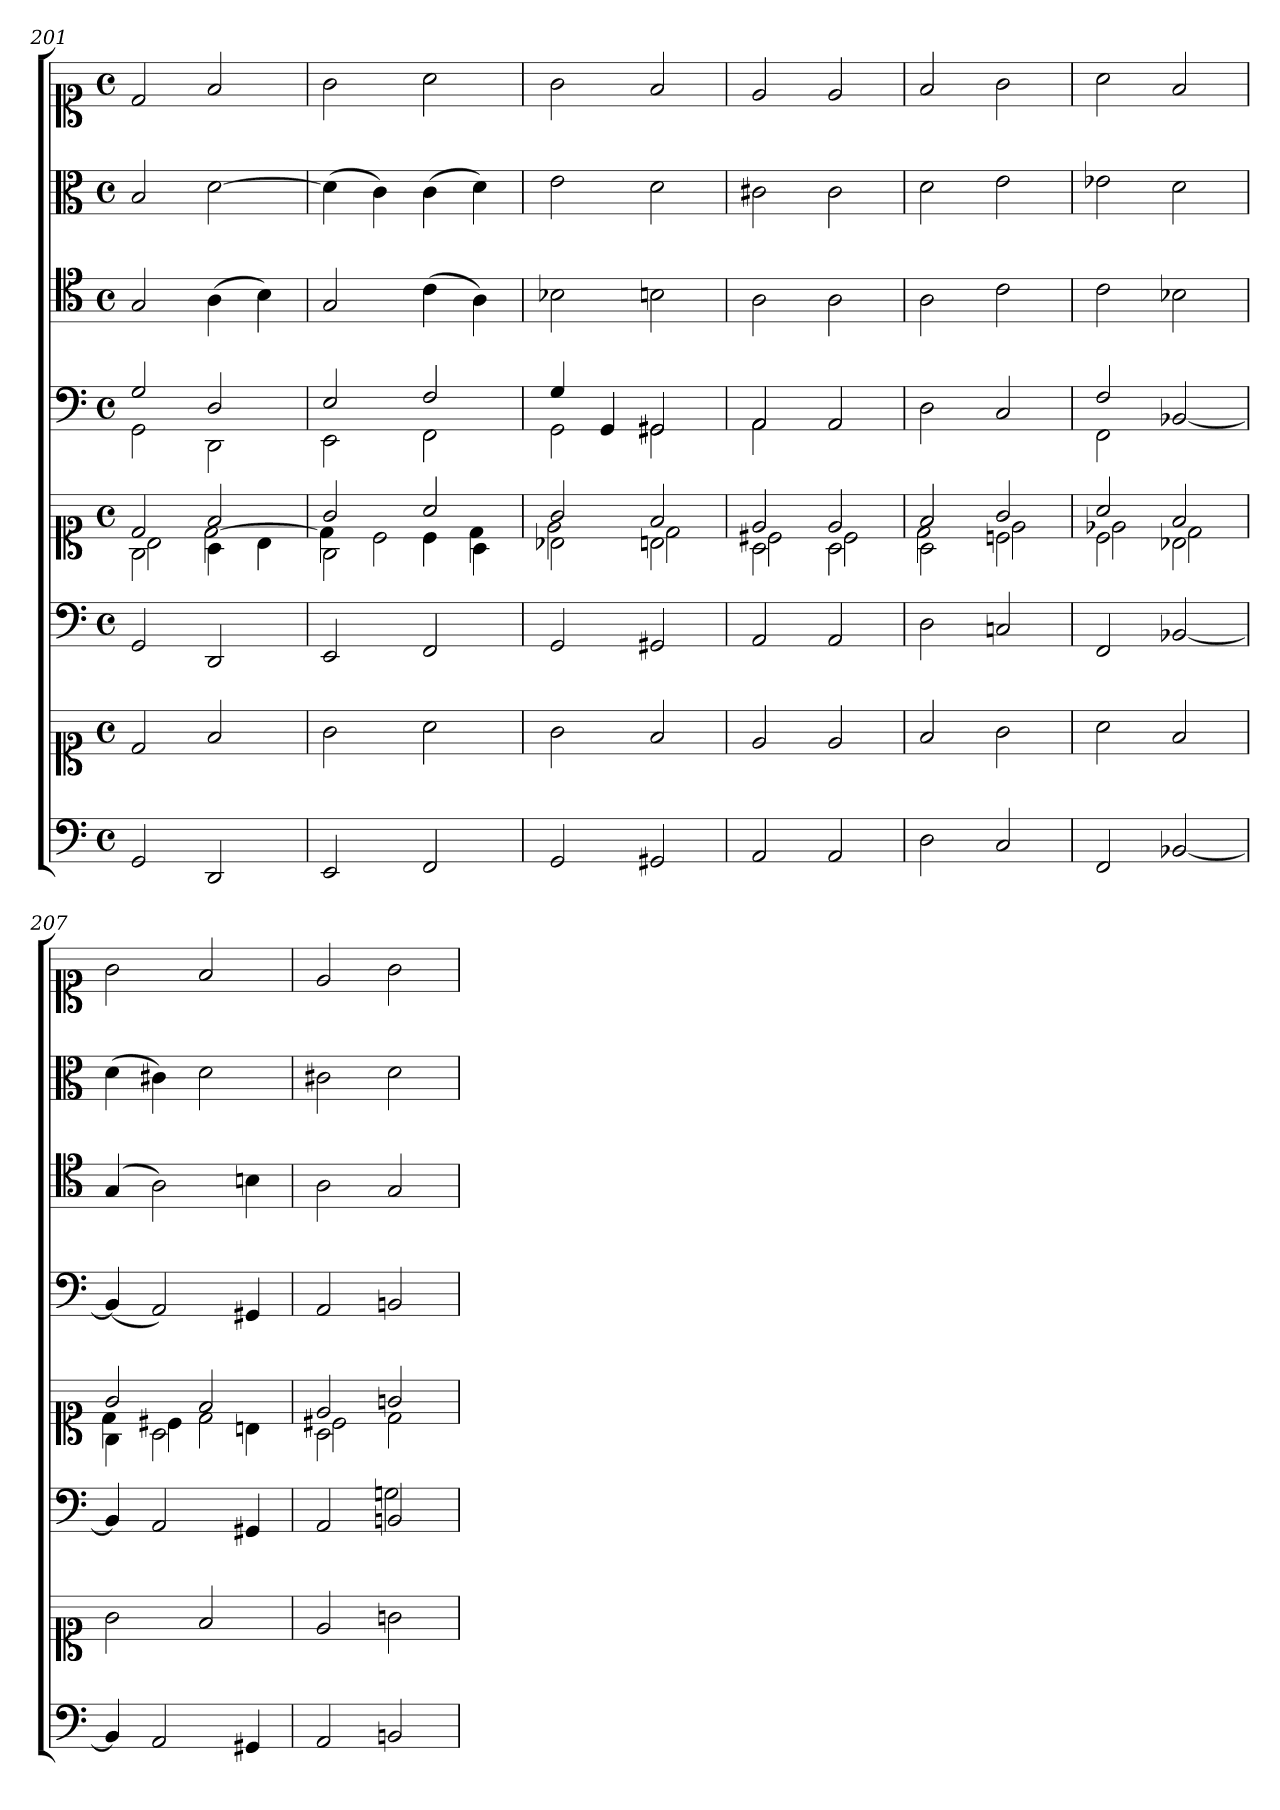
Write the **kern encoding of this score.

**kern	**kern	**kern	**kern	**kern	**kern	**kern	**kern
*part6	*part6	*part5	*part5	*part4	*part3	*part2	*part1
*staff8	*staff7	*staff6	*staff5	*staff4	*staff3	*staff2	*staff1
*clefF4	*clefC1	*clefF4	*clefC1	*clefF4	*clefC4	*clefC3	*clefC1
*k[]	*k[]	*k[]	*k[]	*k[]	*k[]	*k[]	*k[]
*M4/4	*M4/4	*M4/4	*M4/4	*M4/4	*M4/4	*M4/4	*M4/4
*met(c)	*met(c)	*met(c)	*met(c)	*met(c)	*met(c)	*met(c)	*met(c)
=201	=201	=201	=201	=201	=201	=201	=201
*	*	*	*^	*^	*	*	*
*	*	*	*	*^	*	*	*	*	*
2GG	2d	2GG	2d	2G	2B\	2G	2GG	2G	2B	2d
2DD	2f	2DD	2f	4A	[2d\	2D	2DD	(4A	[2d	2f
.	.	.	.	4B	.	.	.	4B)	.	.
=202	=202	=202	=202	=202	=202	=202	=202	=202	=202	=202
2EE	2g	2EE	2g	2G	4d\]	2E	2EE	2G	(4d]	2g
.	.	.	.	.	2c\	.	.	.	4c)	.
2FF	2a	2FF	2a	4c	.	2F	2FF	(4c	(4c	2a
.	.	.	.	4A	4d\	.	.	4A)	4d)	.
=203	=203	=203	=203	=203	=203	=203	=203	=203	=203	=203
2GG	2g	2GG	2g	2B-X	2e\	4G	2GG	2B-X	2e	2g
.	.	.	.	.	.	4GG	.	.	.	.
2GG#X	2f	2GG#X	2f	2Bn	2d\	2GG#X	2GG#X	2Bn	2d	2f
=204	=204	=204	=204	=204	=204	=204	=204	=204	=204	=204
2AA	2e	2AA	2e	2A	2c#X\	2AA	2AA	2A	2c#X	2e
2AA	2e	2AA	2e	2A	2c#\	2AA	2ryy	2A	2c#	2e
*	*	*	*	*	*	*v	*v	*	*	*
=205	=205	=205	=205	=205	=205	=205	=205	=205	=205
2D	2f	2D	2f	2A	2d\	2D	2A	2d	2f
2C	2g	2Cn	2g	2cn	2e\	2C	2c	2e	2g
=206	=206	=206	=206	=206	=206	=206	=206	=206	=206
*	*	*	*	*	*	*^	*	*	*
2FF	2a	2FF	2a	2c	2e-X\	2F	2FF	2c	2e-X	2a
[2BB-X	2f	[2BB-X	2f	2B-X	2d\	[2BB-X	2ryy	2B-X	2d	2f
*	*	*	*	*	*	*v	*v	*	*	*
=207	=207	=207	=207	=207	=207	=207	=207	=207	=207
4BB-]	2g	4BB-]	2g	4G	4d\	(4BB-]	(4G	(4d	2g
2AA	.	2AA	.	2A	4c#X\	2AA)	2A)	4c#X)	.
.	2f	.	2f	.	2d\	.	.	2d	2f
4GG#X	.	4GG#X	.	4Bn	.	4GG#X	4Bn	.	.
=208	=208	=208	=208	=208	=208	=208	=208	=208	=208
*	*	*^	*	*	*	*	*	*	*
2AA	2e	2AA	2ryy	2e	2A	2c#X\	2AA	2A	2c#X	2e
2BBn	2gn	2BBn	2Gn	2gn	2ryy	2d\	2BBn	2G	2d	2g
*	*	*v	*v	*	*	*	*	*	*	*
*	*	*	*v	*v	*v	*	*	*	*
=	=	=	=	=	=	=	=
*-	*-	*-	*-	*-	*-	*-	*-
